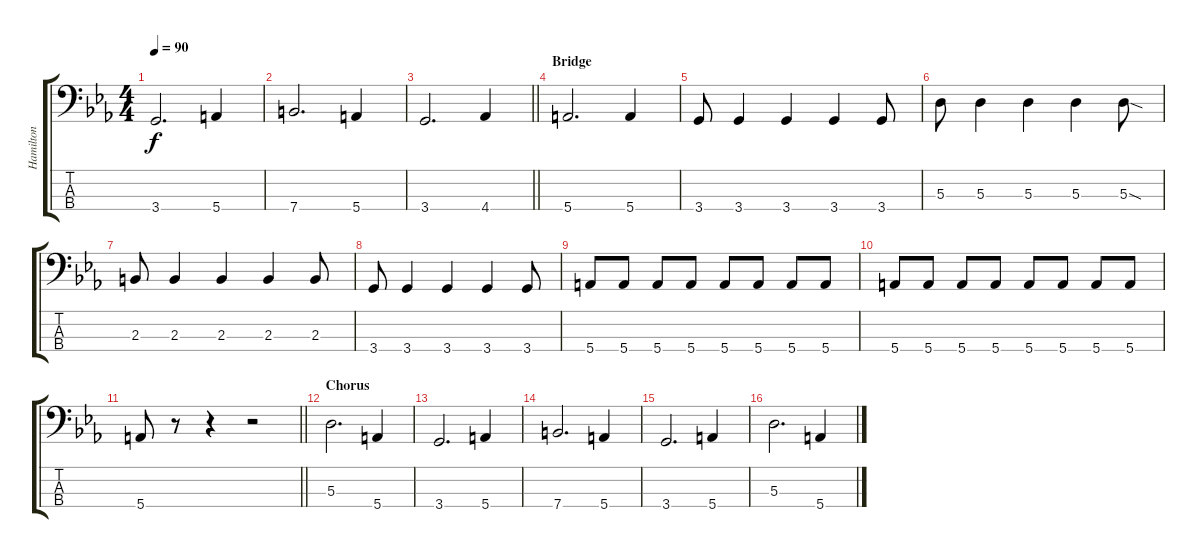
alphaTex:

\track ("Hamilton" "Hamilton") {instrument electricbasspick}
\staff {score tabs}
\tuning (G2 D2 A1 E1) {hide}
\ts (4 4)
\tempo 90
\clef f4
\ks eb
3.4.2{d dy f} 5.4.4 |
7.4.2{d} 5.4.4 |
\barLineRight lightlight
3.4.2{d} 4.4.4 |
\section ("" "Bridge")
5.4.2{d} 5.4.4 |
3.4.8 3.4.4 3.4.4 3.4.4 3.4.8 |
5.3.8 5.3.4 5.3.4 5.3.4 5.3{sod}.8 |
2.3.8 2.3.4 2.3.4 2.3.4 2.3.8 |
3.4.8 3.4.4 3.4.4 3.4.4 3.4.8 |
5.4.8 5.4.8 5.4.8 5.4.8 5.4.8 5.4.8 5.4.8 5.4.8 |
5.4.8 5.4.8 5.4.8 5.4.8 5.4.8 5.4.8 5.4.8 5.4.8 |
\barLineRight lightlight
5.4.8 r.8 r.4 r.2 |
\section ("" "Chorus")
5.3.2{d} 5.4.4 |
3.4.2{d} 5.4.4 |
7.4.2{d} 5.4.4 |
3.4.2{d} 5.4.4 |
5.3.2{d} 5.4.4
